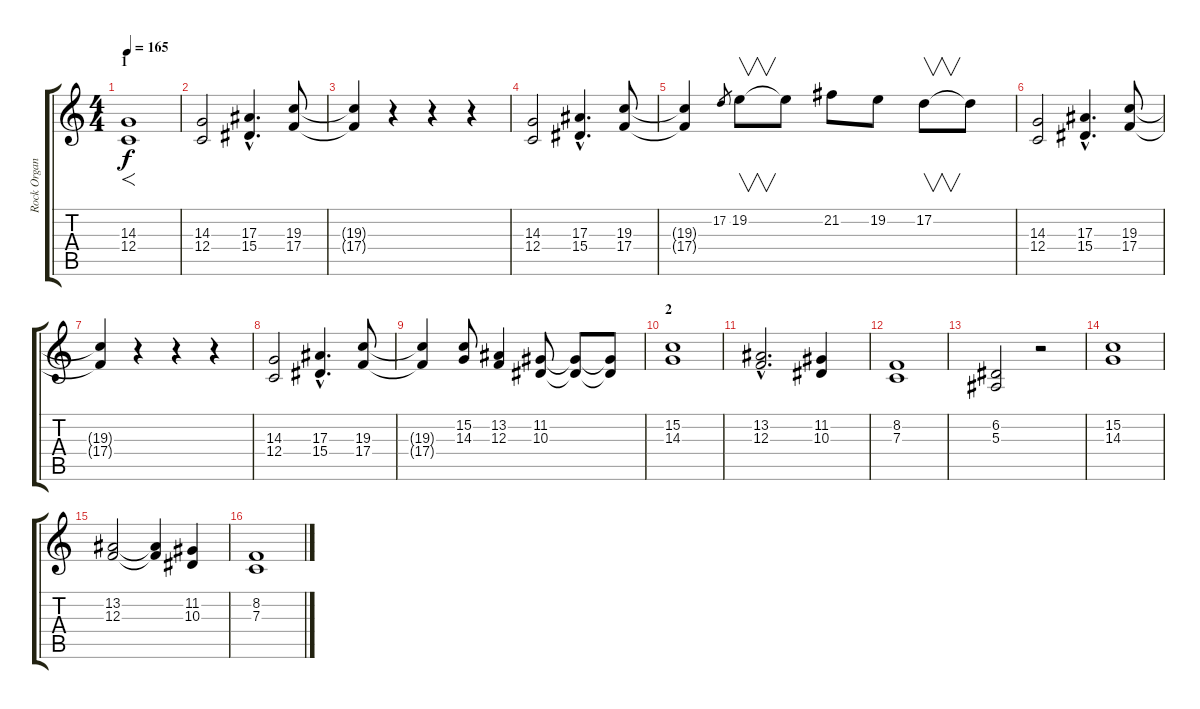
\track ("Rock Organ" "Rock Organ") {instrument rockorgan}
\staff {score tabs}
\tuning (D4 A3 F3 C3 G2 C2) {hide}
\ts (4 4)
\section ("" "1")
\tempo 165
\clef g2
\ks c
(14.3 12.4).1{f dy f instrument rockorgan} |
(14.3 12.4).2 (17.3{hac} 15.4{hac}).4{d} (19.3 17.4).8 |
(19.3{t} 17.4{t}).4 r.4 r.4 r.4 |
(14.3 12.4).2 (17.3{hac} 15.4{hac}).4{d} (19.3 17.4).8 |
(19.3{t} 17.4{t}).4 17.2.8{gr} 19.2.8{v} 19.2{t}.8 21.2.8 19.2.8 17.2.8{v} 17.2{t}.8 |
(14.3 12.4).2 (17.3{hac} 15.4{hac}).4{d} (19.3 17.4).8 |
(19.3{t} 17.4{t}).4 r.4 r.4 r.4 |
(14.3 12.4).2 (17.3{hac} 15.4{hac}).4{d} (19.3 17.4).8 |
(19.3{t} 17.4{t}).4 (15.2 14.3).8 (13.2 12.3).4 (11.2 10.3).8 (11.2{t} 10.3{t}).8 (11.2{t} 10.3{t}).8 |
\section ("" "2")
(15.2 14.3).1 |
(13.2{hac} 12.3{hac}).2{d} (11.2 10.3).4 |
(8.2 7.3).1 |
(6.2 5.3).2 r.2 |
(15.2 14.3).1 |
(13.2 12.3).2 (13.2{t} 12.3{t}).4 (11.2 10.3).4 |
(8.2 7.3).1
